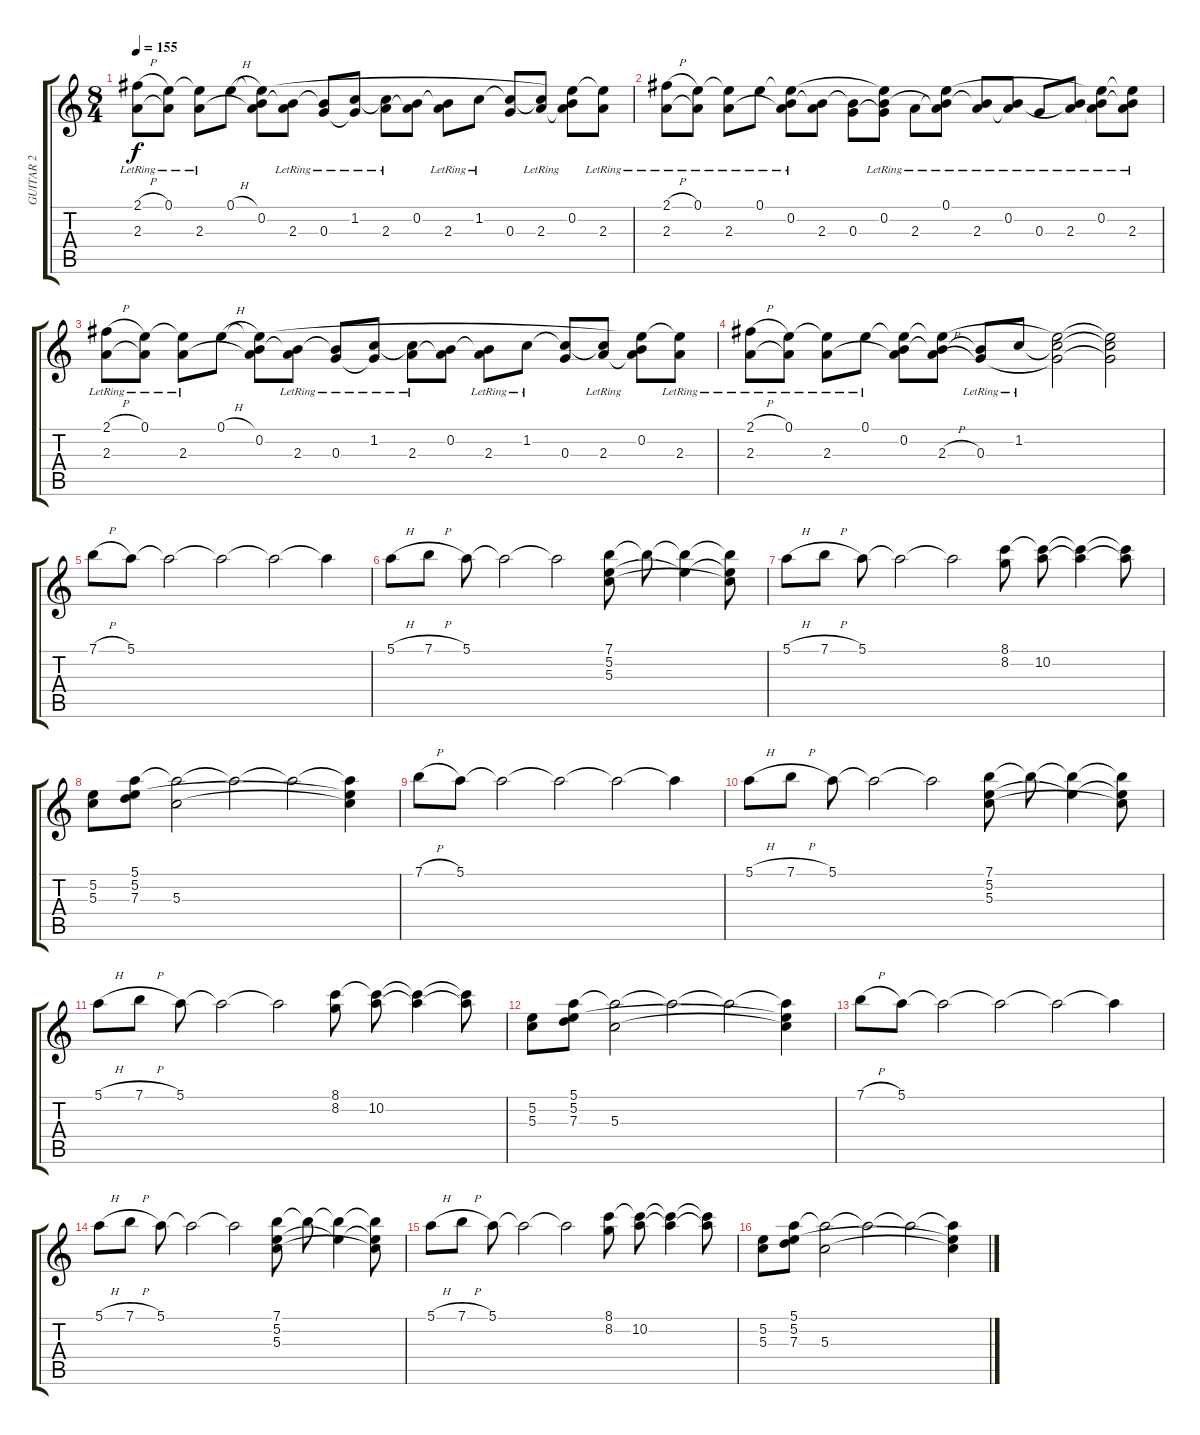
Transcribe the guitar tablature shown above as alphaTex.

\track ("GUITAR 2" "GUITAR 2") {instrument electricguitarjazz}
\staff {score tabs}
\tuning (E4 B3 G3 D3 A2 E2) {hide}
\ts (8 4)
\tempo 155
\clef g2
\ks c
(2.1{h} 2.3{lr}).8{dy f instrument electricguitarjazz} (0.1{lr} 2.3{t}).8 (0.1{t} 2.3{lr}).8 0.1{h}.8 (0.1{t} 0.2 2.3{t}).8 (0.2{t} 2.3{lr}).8 (0.2{t} 0.3{lr}).8 (1.2{lr} 0.3{t}).8 (1.2{t} 2.3{lr}).8 (0.2 2.3{t}).8 (0.2{t} 2.3{lr}).8 1.2{lr}.8 (1.2{t} 0.3).8 (1.2{t} 2.3{lr}).8 (0.1{t} 0.2 2.3{t}).8 (0.1{t} 2.3{lr}).8 |
(2.1{h} 2.3{lr}).8 (0.1{lr} 2.3{t}).8 (0.1{t} 2.3{lr}).8 0.1{lr}.8 (0.1{t} 0.2{lr} 2.3{t}).8 (0.2{t} 2.3).8 (0.2{t} 0.3).8 (0.1{t} 0.2{lr} 0.3{t}).8 2.3{lr}.8 (0.1{lr} 0.2{t} 2.3{t}).8 (0.2{t} 2.3{lr}).8 (0.2{lr} 2.3{t}).8 0.3{lr}.8 (0.2{t} 2.3{lr}).8 (0.1{t} 0.2{lr} 2.3{t}).8 (0.1{t} 0.2{t} 2.3{lr}).8 |
(2.1{h} 2.3{lr}).8 (0.1{lr} 2.3{t}).8 (0.1{t} 2.3{lr}).8 0.1{h}.8 (0.1{t} 0.2 2.3{t}).8 (0.2{t} 2.3{lr}).8 (0.2{t} 0.3{lr}).8 (1.2{lr} 0.3{t}).8 (1.2{t} 2.3{lr}).8 (0.2 2.3{t}).8 (0.2{t} 2.3{lr}).8 1.2{lr}.8 (1.2{t} 0.3).8 (1.2{t} 2.3{lr}).8 (0.1{t} 0.2 2.3{t}).8 (0.1{t} 2.3{lr}).8 |
(2.1{h} 2.3{lr}).8 (0.1{lr} 2.3{t}).8 (0.1{t} 2.3{lr}).8 0.1{lr}.8 (0.1{t} 0.2 2.3{t}).8 (0.1{t} 0.2{t} 2.3{h}).8 (0.2{t} 0.3{lr}).8 1.2{lr}.8 (0.1{t} 1.2{t} 0.3{t}).2 (0.1{t} 1.2{t} 0.3{t}).2 |
7.1{h}.8 5.1.8 5.1{t}.2 5.1{t}.2 5.1{t}.2 5.1{t}.4 |
5.1{h}.8 7.1{h}.8 5.1.8 5.1{t}.2 5.1{t}.2 (7.1 5.2 5.3).8 7.1{t}.8 (7.1{t} 5.2{t}).4 (7.1{t} 5.2{t} 5.3{t}).8 |
5.1{h}.8 7.1{h}.8 5.1.8 5.1{t}.2 5.1{t}.2 (8.1 8.2).8 (8.1{t} 10.2).8 (8.1{t} 10.2{t}).4 (8.1{t} 10.2{t}).8 |
(5.2 5.3).8 (5.1 5.2 7.3).8 (5.1{t} 5.3).2 5.1{t}.2 5.1{t}.2 (5.1{t} 5.2{t} 5.3{t}).4 |
7.1{h}.8 5.1.8 5.1{t}.2 5.1{t}.2 5.1{t}.2 5.1{t}.4 |
5.1{h}.8 7.1{h}.8 5.1.8 5.1{t}.2 5.1{t}.2 (7.1 5.2 5.3).8 7.1{t}.8 (7.1{t} 5.2{t}).4 (7.1{t} 5.2{t} 5.3{t}).8 |
5.1{h}.8 7.1{h}.8 5.1.8 5.1{t}.2 5.1{t}.2 (8.1 8.2).8 (8.1{t} 10.2).8 (8.1{t} 10.2{t}).4 (8.1{t} 10.2{t}).8 |
(5.2 5.3).8 (5.1 5.2 7.3).8 (5.1{t} 5.3).2 5.1{t}.2 5.1{t}.2 (5.1{t} 5.2{t} 5.3{t}).4 |
7.1{h}.8 5.1.8 5.1{t}.2 5.1{t}.2 5.1{t}.2 5.1{t}.4 |
5.1{h}.8 7.1{h}.8 5.1.8 5.1{t}.2 5.1{t}.2 (7.1 5.2 5.3).8 7.1{t}.8 (7.1{t} 5.2{t}).4 (7.1{t} 5.2{t} 5.3{t}).8 |
5.1{h}.8 7.1{h}.8 5.1.8 5.1{t}.2 5.1{t}.2 (8.1 8.2).8 (8.1{t} 10.2).8 (8.1{t} 10.2{t}).4 (8.1{t} 10.2{t}).8 |
(5.2 5.3).8 (5.1 5.2 7.3).8 (5.1{t} 5.3).2 5.1{t}.2 5.1{t}.2 (5.1{t} 5.2{t} 5.3{t}).4
